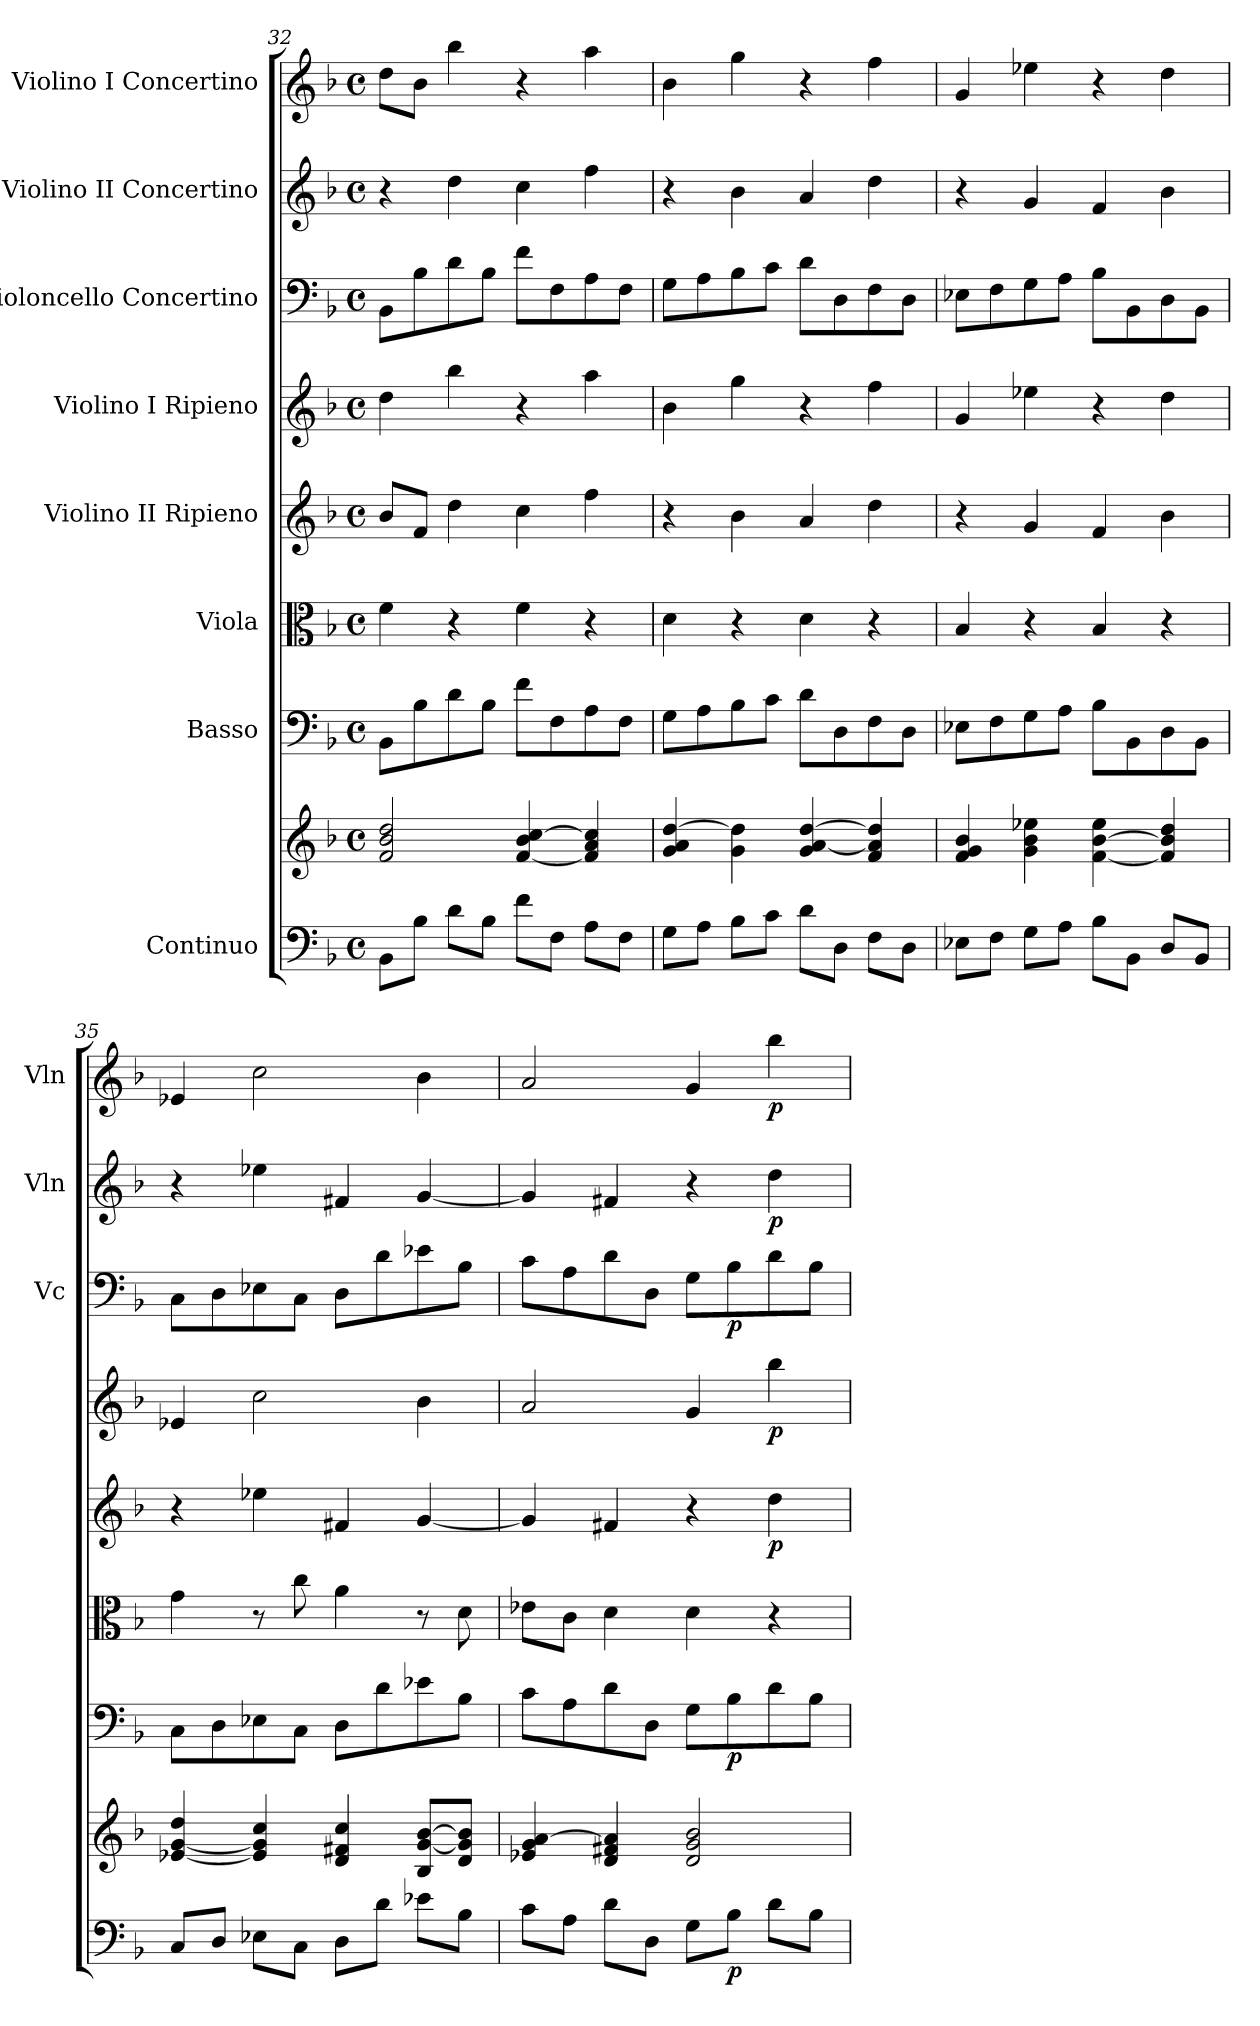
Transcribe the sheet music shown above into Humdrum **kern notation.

**kern	**kern	**dynam	**kern	**dynam	**kern	**kern	**dynam	**kern	**dynam	**kern	**dynam	**kern	**dynam	**kern	**dynam
*part8	*part8	*part8	*part7	*part7	*part6	*part5	*part5	*part4	*part4	*part3	*part3	*part2	*part2	*part1	*part1
*staff9	*staff8	*staff8/9	*staff7	*staff7	*staff6	*staff5	*staff5	*staff4	*staff4	*staff3	*staff3	*staff2	*staff2	*staff1	*staff1
*I"Continuo	*	*	*I"Basso	*	*I"Viola	*I"Violino II Ripieno	*	*I"Violino I Ripieno	*	*I"Violoncello Concertino	*	*I"Violino II Concertino	*	*I"Violino I Concertino	*
*	*	*	*	*	*	*	*	*	*	*I'Vc	*	*I'Vln	*	*I'Vln	*
*clefF4	*clefG2	*	*clefF4	*	*clefC3	*clefG2	*	*clefG2	*	*clefF4	*	*clefG2	*	*clefG2	*
*k[b-]	*k[b-]	*	*k[b-]	*	*k[b-]	*k[b-]	*	*k[b-]	*	*k[b-]	*	*k[b-]	*	*k[b-]	*
*M4/4	*M4/4	*	*M4/4	*	*M4/4	*M4/4	*	*M4/4	*	*M4/4	*	*M4/4	*	*M4/4	*
*met(c)	*met(c)	*	*met(c)	*	*met(c)	*met(c)	*	*met(c)	*	*met(c)	*	*met(c)	*	*met(c)	*
=32	=32	=32	=32	=32	=32	=32	=32	=32	=32	=32	=32	=32	=32	=32	=32
8BB-\L	2f/ 2b-/ 2dd/	.	8BB-\L	.	4f\	8b-/L	.	4dd\	.	8BB-\L	.	4r	.	8dd\L	.
8B-\J	.	.	8B-\	.	.	8f/J	.	.	.	8B-\	.	.	.	8b-\J	.
8d\L	.	.	8d\	.	4r	4dd\	.	4bb-\	.	8d\	.	4dd\	.	4bb-\	.
8B-\J	.	.	8B-\J	.	.	.	.	.	.	8B-\J	.	.	.	.	.
8f\L	[4f/ 4b-/ [4cc/	.	8f\L	.	4f\	4cc\	.	4r	.	8f\L	.	4cc\	.	4r	.
8F\J	.	.	8F\	.	.	.	.	.	.	8F\	.	.	.	.	.
8A\L	4f/] 4a/ 4cc/]	.	8A\	.	4r	4ff\	.	4aa\	.	8A\	.	4ff\	.	4aa\	.
8F\J	.	.	8F\J	.	.	.	.	.	.	8F\J	.	.	.	.	.
=33	=33	=33	=33	=33	=33	=33	=33	=33	=33	=33	=33	=33	=33	=33	=33
8G\L	4g/ 4a/ [4dd/	.	8G\L	.	4d\	4r	.	4b-\	.	8G\L	.	4r	.	4b-\	.
8A\J	.	.	8A\	.	.	.	.	.	.	8A\	.	.	.	.	.
8B-\L	4g\ 4dd\]	.	8B-\	.	4r	4b-\	.	4gg\	.	8B-\	.	4b-\	.	4gg\	.
8c\J	.	.	8c\J	.	.	.	.	.	.	8c\J	.	.	.	.	.
8d\L	4g/ [4a/ [4dd/	.	8d\L	.	4d\	4a/	.	4r	.	8d\L	.	4a/	.	4r	.
8D\J	.	.	8D\	.	.	.	.	.	.	8D\	.	.	.	.	.
8F\L	4f/ 4a/] 4dd/]	.	8F\	.	4r	4dd\	.	4ff\	.	8F\	.	4dd\	.	4ff\	.
8D\J	.	.	8D\J	.	.	.	.	.	.	8D\J	.	.	.	.	.
=34	=34	=34	=34	=34	=34	=34	=34	=34	=34	=34	=34	=34	=34	=34	=34
8E-X\L	4f/ 4g/ 4b-/	.	8E-X\L	.	4B-/	4r	.	4g/	.	8E-X\L	.	4r	.	4g/	.
8F\J	.	.	8F\	.	.	.	.	.	.	8F\	.	.	.	.	.
8G\L	4g\ 4b-\ 4ee-X\	.	8G\	.	4r	4g/	.	4ee-X\	.	8G\	.	4g/	.	4ee-X\	.
8A\J	.	.	8A\J	.	.	.	.	.	.	8A\J	.	.	.	.	.
8B-\L	[4f\ [4b-\ 4ee-\	.	8B-\L	.	4B-/	4f/	.	4r	.	8B-\L	.	4f/	.	4r	.
8BB-\J	.	.	8BB-\	.	.	.	.	.	.	8BB-\	.	.	.	.	.
8D/L	4f/] 4b-/] 4dd/	.	8D\	.	4r	4b-\	.	4dd\	.	8D\	.	4b-\	.	4dd\	.
8BB-/J	.	.	8BB-\J	.	.	.	.	.	.	8BB-\J	.	.	.	.	.
=35	=35	=35	=35	=35	=35	=35	=35	=35	=35	=35	=35	=35	=35	=35	=35
8C/L	[4e-X/ [4g/ 4dd/	.	8C\L	.	4g\	4r	.	4e-X/	.	8C\L	.	4r	.	4e-X/	.
8D/J	.	.	8D\	.	.	.	.	.	.	8D\	.	.	.	.	.
8E-X\L	4e-/] 4g/] 4cc/	.	8E-X\	.	8r	4ee-X\	.	2cc\	.	8E-X\	.	4ee-X\	.	2cc\	.
8C\J	.	.	8C\J	.	8cc\	.	.	.	.	8C\J	.	.	.	.	.
8D\L	4d/ 4f#X/ 4cc/	.	8D\L	.	4a\	4f#X/	.	.	.	8D\L	.	4f#X/	.	.	.
8d\J	.	.	8d\	.	.	.	.	.	.	8d\	.	.	.	.	.
8e-X\L	8B-/ [8g/ [8b-/L	.	8e-X\	.	8r	[4g/	.	4b-\	.	8e-X\	.	[4g/	.	4b-\	.
8B-\J	8d/ 8g]/ 8b-]/J	.	8B-\J	.	8d\	.	.	.	.	8B-\J	.	.	.	.	.
!!LO:PB:g=z
=36	=36	=36	=36	=36	=36	=36	=36	=36	=36	=36	=36	=36	=36	=36	=36
8c\L	4e-X/ 4g/ [4a/	.	8c\L	.	8e-X\L	4g/]	.	2a/	.	8c\L	.	4g/]	.	2a/	.
8A\J	.	.	8A\	.	8c\J	.	.	.	.	8A\	.	.	.	.	.
8d\L	4d/ 4f#X/ 4a/]	.	8d\	.	4d\	4f#X/	.	.	.	8d\	.	4f#X/	.	.	.
8D\J	.	.	8D\J	.	.	.	.	.	.	8D\J	.	.	.	.	.
8G\L	2d/ 2g/ 2b-/	.	8G\L	.	4d\	4r	.	4g/	.	8G\L	.	4r	.	4g/	.
!	!	!LO:DY:b=2	!	!LO:DY:b	!	!	!	!	!	!	!LO:DY:b	!	!	!	!
8B-\J	.	p	8B-\	p	.	.	.	.	.	8B-\	p	.	.	.	.
!	!	!	!	!	!	!	!LO:DY:b	!	!LO:DY:b	!	!	!	!LO:DY:b	!	!LO:DY:b
8d\L	.	.	8d\	.	4r	4dd\	p	4bb-\	p	8d\	.	4dd\	p	4bb-\	p
8B-\J	.	.	8B-\J	.	.	.	.	.	.	8B-\J	.	.	.	.	.
=	=	=	=	=	=	=	=	=	=	=	=	=	=	=	=
*-	*-	*-	*-	*-	*-	*-	*-	*-	*-	*-	*-	*-	*-	*-	*-
